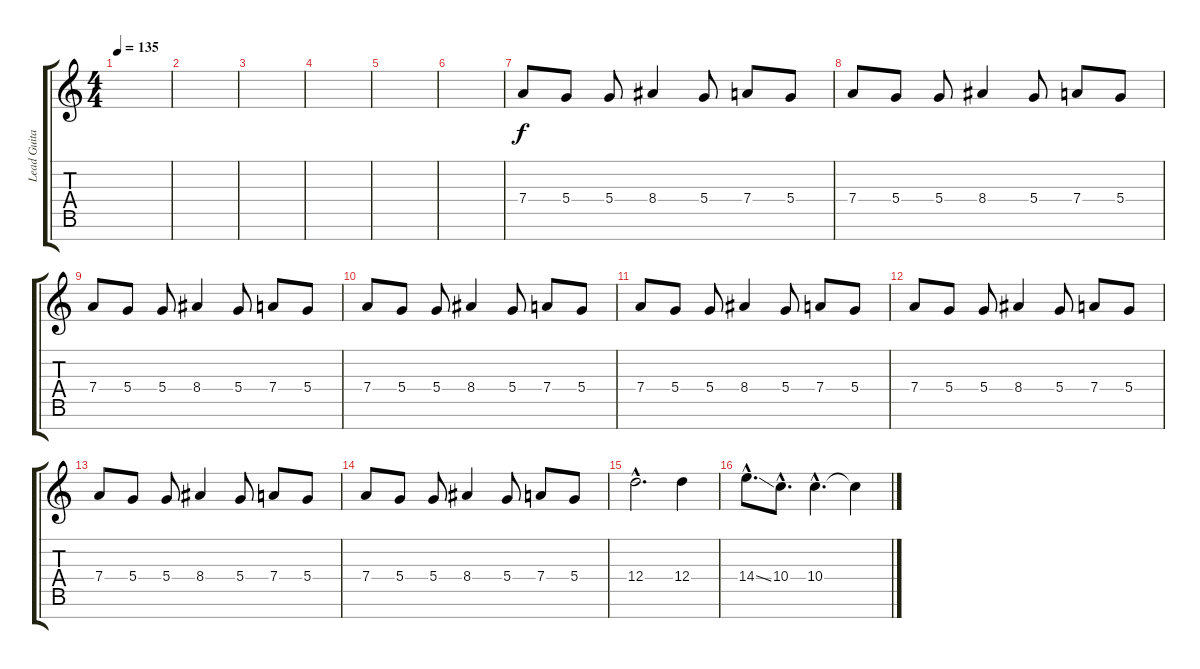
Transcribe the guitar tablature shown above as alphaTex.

\track ("Lead Guitar I" "Lead Guita") {instrument electricguitarclean}
\staff {score tabs}
\tuning (E4 B3 G3 D3 A2 E2 B1) {hide}
\ts (4 4)
\tempo 135
\clef g2
\ks c
|
|
|
|
|
|
7.4.8{balance 13 instrument distortionguitar} 5.4.8 5.4.8 8.4.4 5.4.8 7.4.8 5.4.8 |
7.4.8{instrument distortionguitar} 5.4.8 5.4.8 8.4.4 5.4.8 7.4.8 5.4.8 |
7.4.8{instrument distortionguitar} 5.4.8 5.4.8 8.4.4 5.4.8 7.4.8 5.4.8 |
7.4.8{instrument distortionguitar} 5.4.8 5.4.8 8.4.4 5.4.8 7.4.8 5.4.8 |
7.4.8{balance 13 instrument distortionguitar} 5.4.8 5.4.8 8.4.4 5.4.8 7.4.8 5.4.8 |
7.4.8{instrument distortionguitar} 5.4.8 5.4.8 8.4.4 5.4.8 7.4.8 5.4.8 |
7.4.8{instrument distortionguitar} 5.4.8 5.4.8 8.4.4 5.4.8 7.4.8 5.4.8 |
7.4.8{instrument distortionguitar} 5.4.8 5.4.8 8.4.4 5.4.8 7.4.8 5.4.8 |
12.4{hac}.2{d volume 16 balance 11 instrument distortionguitar} 12.4.4 |
14.4{ss hac}.8{d} 10.4{hac}.8{d} 10.4{hac}.4{d} 10.4{t}.4
